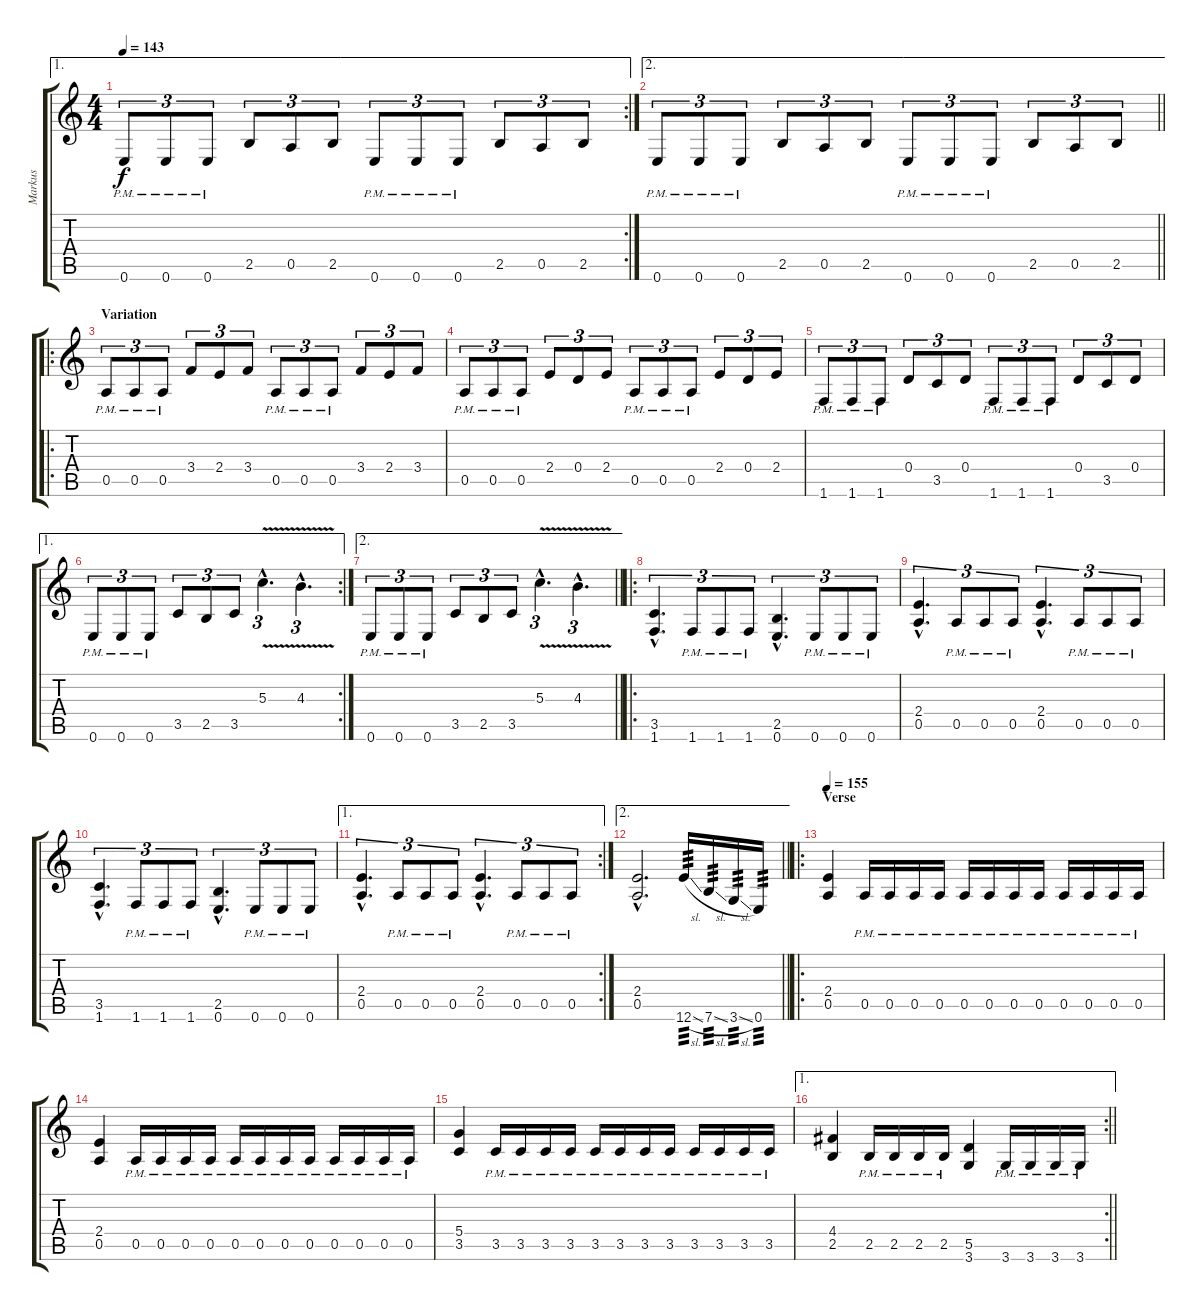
\track ("Markus" "Markus") {instrument distortionguitar}
\staff {score tabs}
\tuning (E4 B3 G3 D3 A2 E2) {hide}
\ae 1
\rc 2
\ts (4 4)
\tempo 143
\clef g2
\ks c
0.6{pm}.8{tu (3 2) dy f} 0.6{pm}.8{tu (3 2)} 0.6{pm}.8{tu (3 2)} 2.5.8{tu (3 2)} 0.5.8{tu (3 2)} 2.5.8{tu (3 2)} 0.6{pm}.8{tu (3 2)} 0.6{pm}.8{tu (3 2)} 0.6{pm}.8{tu (3 2)} 2.5.8{tu (3 2)} 0.5.8{tu (3 2)} 2.5.8{tu (3 2)} |
\ae 2
\barLineRight lightlight
0.6{pm}.8{tu (3 2)} 0.6{pm}.8{tu (3 2)} 0.6{pm}.8{tu (3 2)} 2.5.8{tu (3 2)} 0.5.8{tu (3 2)} 2.5.8{tu (3 2)} 0.6{pm}.8{tu (3 2)} 0.6{pm}.8{tu (3 2)} 0.6{pm}.8{tu (3 2)} 2.5.8{tu (3 2)} 0.5.8{tu (3 2)} 2.5.8{tu (3 2)} |
\ro
\section ("" "Variation")
0.5{pm}.8{tu (3 2)} 0.5{pm}.8{tu (3 2)} 0.5{pm}.8{tu (3 2)} 3.4.8{tu (3 2)} 2.4.8{tu (3 2)} 3.4.8{tu (3 2)} 0.5{pm}.8{tu (3 2)} 0.5{pm}.8{tu (3 2)} 0.5{pm}.8{tu (3 2)} 3.4.8{tu (3 2)} 2.4.8{tu (3 2)} 3.4.8{tu (3 2)} |
0.5{pm}.8{tu (3 2)} 0.5{pm}.8{tu (3 2)} 0.5{pm}.8{tu (3 2)} 2.4.8{tu (3 2)} 0.4.8{tu (3 2)} 2.4.8{tu (3 2)} 0.5{pm}.8{tu (3 2)} 0.5{pm}.8{tu (3 2)} 0.5{pm}.8{tu (3 2)} 2.4.8{tu (3 2)} 0.4.8{tu (3 2)} 2.4.8{tu (3 2)} |
1.6{pm}.8{tu (3 2)} 1.6{pm}.8{tu (3 2)} 1.6{pm}.8{tu (3 2)} 0.4.8{tu (3 2)} 3.5.8{tu (3 2)} 0.4.8{tu (3 2)} 1.6{pm}.8{tu (3 2)} 1.6{pm}.8{tu (3 2)} 1.6{pm}.8{tu (3 2)} 0.4.8{tu (3 2)} 3.5.8{tu (3 2)} 0.4.8{tu (3 2)} |
\ae 1
\rc 2
0.6{pm}.8{tu (3 2)} 0.6{pm}.8{tu (3 2)} 0.6{pm}.8{tu (3 2)} 3.5.8{tu (3 2)} 2.5.8{tu (3 2)} 3.5.8{tu (3 2)} 5.3{v hac}.4{d tu (3 2)} 4.3{v hac}.4{d tu (3 2)} |
\ae 2
\barLineRight lightlight
0.6{pm}.8{tu (3 2)} 0.6{pm}.8{tu (3 2)} 0.6{pm}.8{tu (3 2)} 3.5.8{tu (3 2)} 2.5.8{tu (3 2)} 3.5.8{tu (3 2)} 5.3{v hac}.4{d tu (3 2)} 4.3{v hac}.4{d tu (3 2)} |
\ro
\section ("" "")
(3.5{hac} 1.6{hac}).4{d tu (3 2)} 1.6{pm}.8{tu (3 2)} 1.6{pm}.8{tu (3 2)} 1.6{pm}.8{tu (3 2)} (2.5{hac} 0.6{hac}).4{d tu (3 2)} 0.6{pm}.8{tu (3 2)} 0.6{pm}.8{tu (3 2)} 0.6{pm}.8{tu (3 2)} |
(2.4{hac} 0.5{hac}).4{d tu (3 2)} 0.5{pm}.8{tu (3 2)} 0.5{pm}.8{tu (3 2)} 0.5{pm}.8{tu (3 2)} (2.4{hac} 0.5{hac}).4{d tu (3 2)} 0.5{pm}.8{tu (3 2)} 0.5{pm}.8{tu (3 2)} 0.5{pm}.8{tu (3 2)} |
(3.5{hac} 1.6{hac}).4{d tu (3 2)} 1.6{pm}.8{tu (3 2)} 1.6{pm}.8{tu (3 2)} 1.6{pm}.8{tu (3 2)} (2.5{hac} 0.6{hac}).4{d tu (3 2)} 0.6{pm}.8{tu (3 2)} 0.6{pm}.8{tu (3 2)} 0.6{pm}.8{tu (3 2)} |
\ae 1
\rc 2
(2.4{hac} 0.5{hac}).4{d tu (3 2)} 0.5{pm}.8{tu (3 2)} 0.5{pm}.8{tu (3 2)} 0.5{pm}.8{tu (3 2)} (2.4{hac} 0.5{hac}).4{d tu (3 2)} 0.5{pm}.8{tu (3 2)} 0.5{pm}.8{tu (3 2)} 0.5{pm}.8{tu (3 2)} |
\ae 2
\barLineRight lightlight
(2.4{hac} 0.5{hac}).2{d} 12.6{sl}.16{tp 3} 7.6{sl}.16{tp 3} 3.6{sl}.16{tp 3} 0.6.16{tp 3} |
\ro
\section ("" "Verse")
\tempo 155
(2.4 0.5).4 0.5{pm}.16 0.5{pm}.16 0.5{pm}.16 0.5{pm}.16 0.5{pm}.16 0.5{pm}.16 0.5{pm}.16 0.5{pm}.16 0.5{pm}.16 0.5{pm}.16 0.5{pm}.16 0.5{pm}.16 |
(2.4 0.5).4 0.5{pm}.16 0.5{pm}.16 0.5{pm}.16 0.5{pm}.16 0.5{pm}.16 0.5{pm}.16 0.5{pm}.16 0.5{pm}.16 0.5{pm}.16 0.5{pm}.16 0.5{pm}.16 0.5{pm}.16 |
(5.4 3.5).4 3.5{pm}.16 3.5{pm}.16 3.5{pm}.16 3.5{pm}.16 3.5{pm}.16 3.5{pm}.16 3.5{pm}.16 3.5{pm}.16 3.5{pm}.16 3.5{pm}.16 3.5{pm}.16 3.5{pm}.16 |
\ae 1
\rc 2
\barLineRight lightlight
(4.4 2.5).4 2.5{pm}.16 2.5{pm}.16 2.5{pm}.16 2.5{pm}.16 (5.5 3.6).4 3.6{pm}.16 3.6{pm}.16 3.6{pm}.16 3.6{pm}.16
